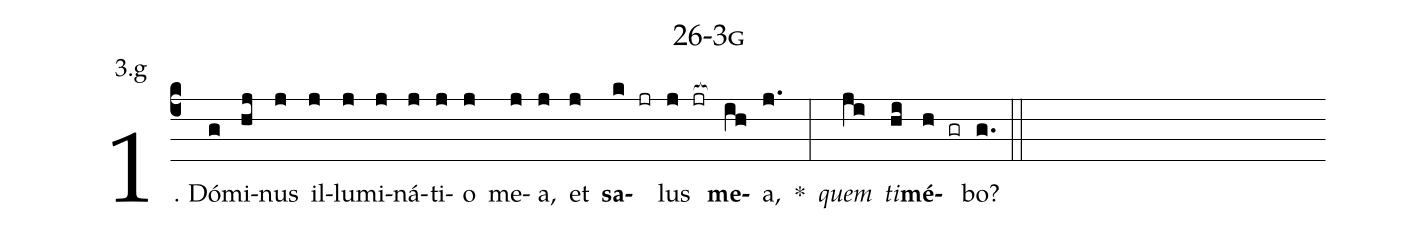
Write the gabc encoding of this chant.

name: 26-3g;
annotation: 3.g;
%%
(c4)1. Dó(g)mi(hj)nus(j) il(j)lu(j)mi(j)ná(j)ti(j)o(j) me(j)a,(j) et(j) <b>sa</b>(k jr)lus(j jr[ocb:1{]) <b>me</b>(ih[ocb:0}])a,(j.) *(:) <i>quem</i>(ji) <i>ti</i>(hi)<b>mé</b>(h gr)bo?(g.) (::)
